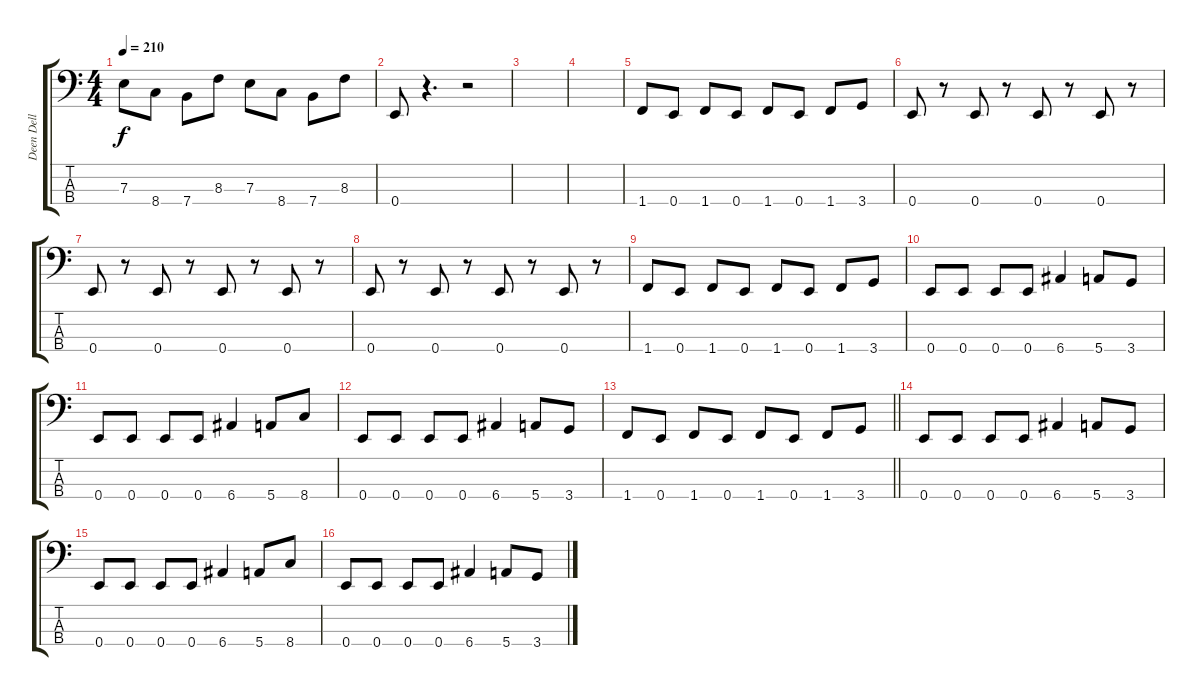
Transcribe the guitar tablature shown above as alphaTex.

\track ("Deen Dell" "Deen Dell") {instrument electricbasspick}
\staff {score tabs}
\tuning (G2 D2 A1 E1) {hide}
\ts (4 4)
\tempo 210
\clef f4
\ks c
7.3.8{dy f} 8.4.8 7.4.8 8.3.8 7.3.8 8.4.8 7.4.8 8.3.8 |
0.4.8 r.4{d} r.2 |
|
|
1.4.8 0.4.8 1.4.8 0.4.8 1.4.8 0.4.8 1.4.8 3.4.8 |
0.4.8 r.8 0.4.8 r.8 0.4.8 r.8 0.4.8 r.8 |
0.4.8 r.8 0.4.8 r.8 0.4.8 r.8 0.4.8 r.8 |
0.4.8 r.8 0.4.8 r.8 0.4.8 r.8 0.4.8 r.8 |
1.4.8 0.4.8 1.4.8 0.4.8 1.4.8 0.4.8 1.4.8 3.4.8 |
0.4.8 0.4.8 0.4.8 0.4.8 6.4.4 5.4.8 3.4.8 |
0.4.8 0.4.8 0.4.8 0.4.8 6.4.4 5.4.8 8.4.8 |
0.4.8 0.4.8 0.4.8 0.4.8 6.4.4 5.4.8 3.4.8 |
\barLineRight lightlight
1.4.8 0.4.8 1.4.8 0.4.8 1.4.8 0.4.8 1.4.8 3.4.8 |
0.4.8 0.4.8 0.4.8 0.4.8 6.4.4 5.4.8 3.4.8 |
0.4.8 0.4.8 0.4.8 0.4.8 6.4.4 5.4.8 8.4.8 |
0.4.8 0.4.8 0.4.8 0.4.8 6.4.4 5.4.8 3.4.8
